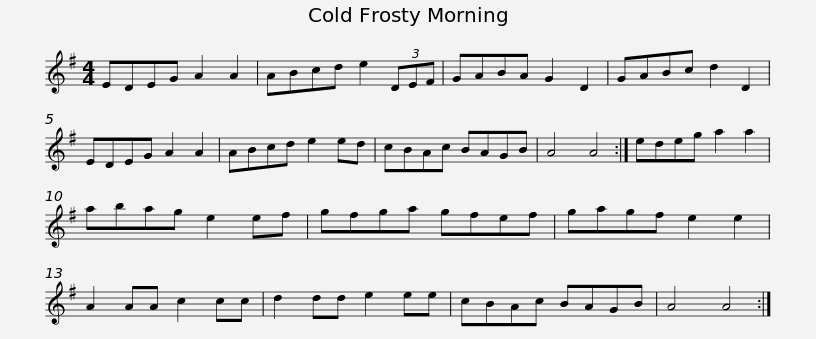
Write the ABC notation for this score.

X:1
L:1/8
M:4/4
I:linebreak $
K:G
V:1 treble
V:1
 EDEG A2 A2 | ABcd e2 (3DEF | GABA G2 D2 | GABc d2 D2 | EDEG A2 A2 | %5
 ABcd e2 ed |$ cBAc BAGB | A4 A4 :| edeg a2 a2 | abag e2 ef | %10
 gfga gfef | gagf e2 e2 |$ A2 AA c2 cc | d2 dd e2 ee | cBAc BAGB | %15
 A4 A4 :| %16
